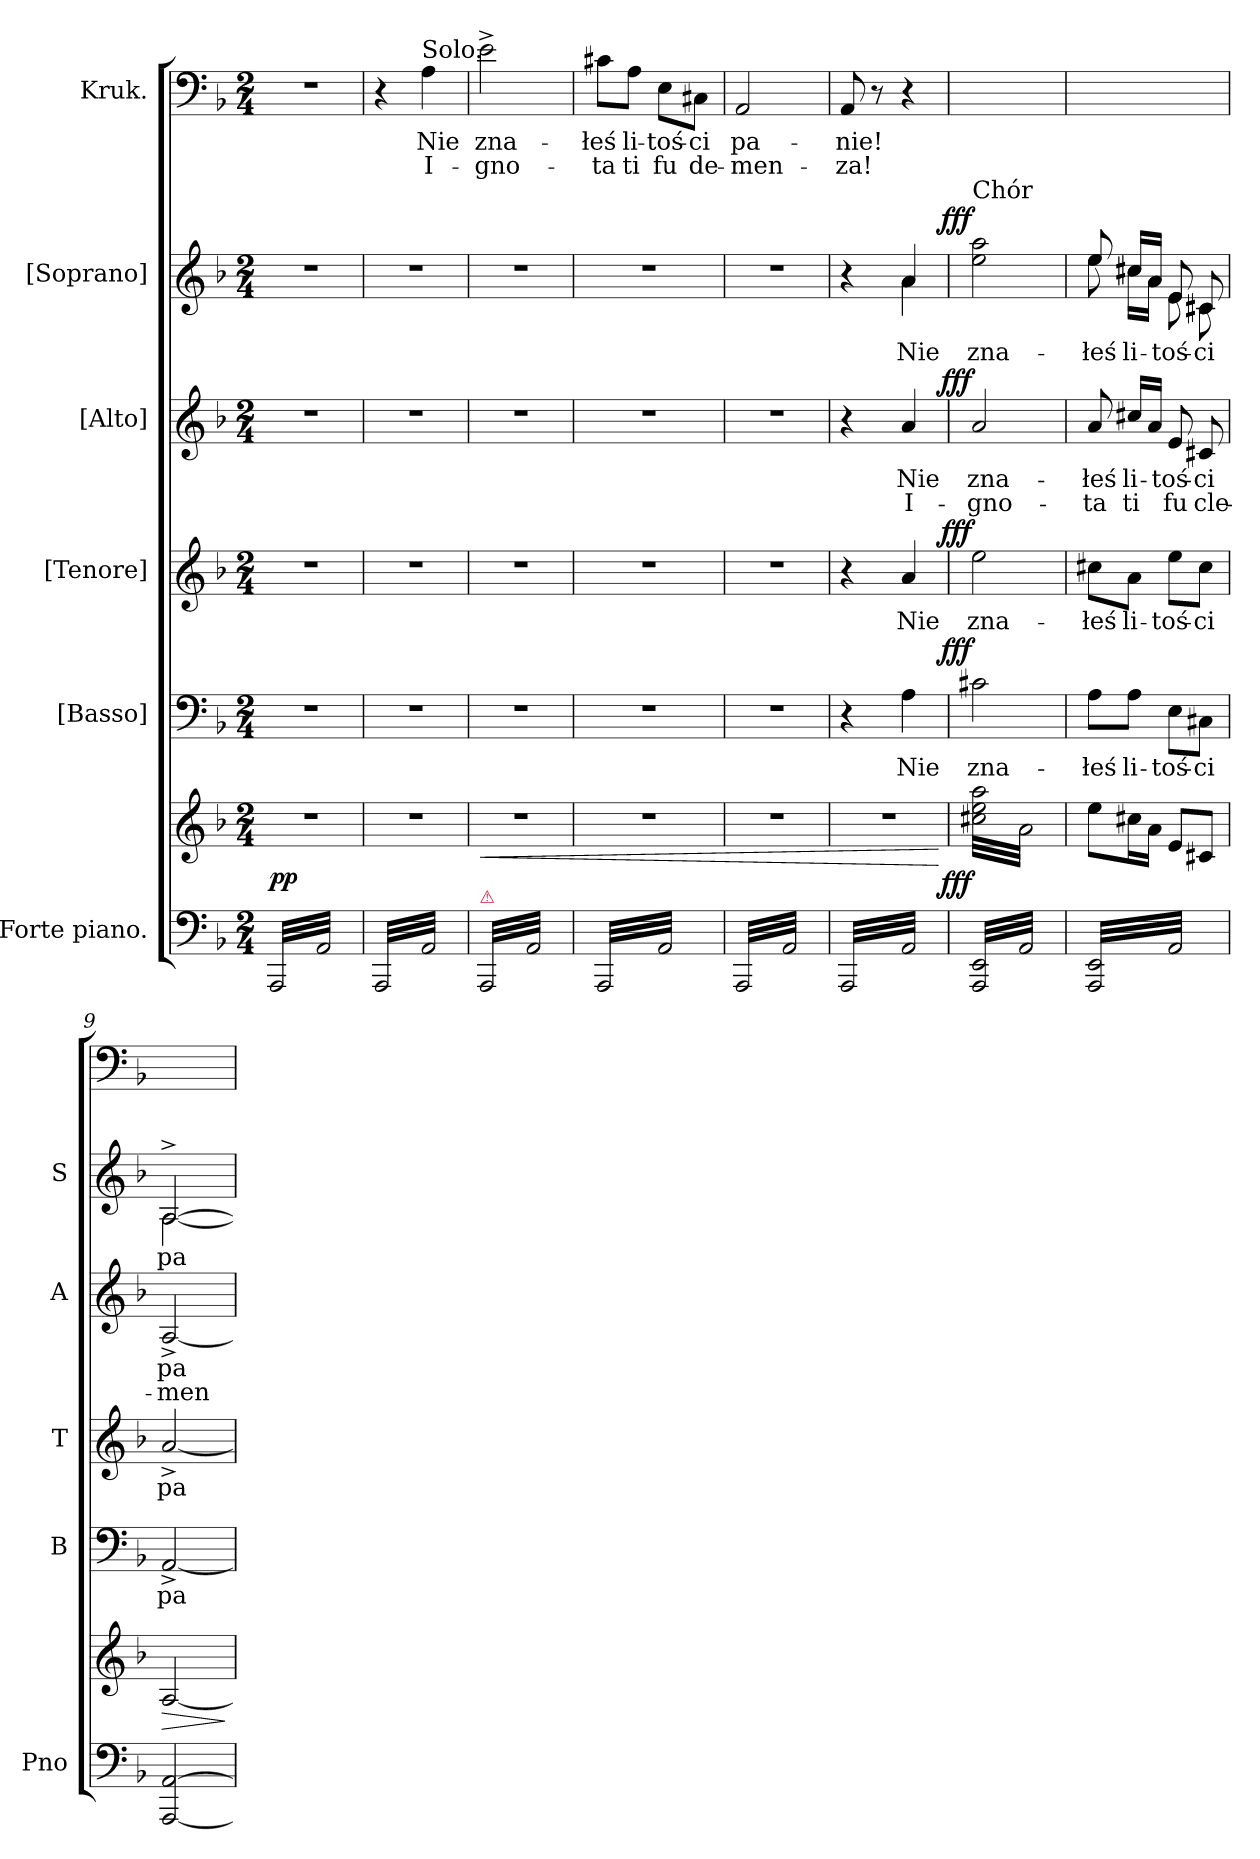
**kern	**kern	**dynam	**kern	**text	**dynam	**kern	**text	**dynam	**kern	**text	**text	**dynam	**kern	**text	**dynam	**kern	**text	**text
*part6	*part6	*part6	*part5	*part5	*part5	*part4	*part4	*part4	*part3	*part3	*part3	*part3	*part2	*part2	*part2	*part1	*part1	*part1
*staff7	*staff6	*staff6/7	*staff5	*staff5	*staff5	*staff4	*staff4	*staff4	*staff3	*staff3	*staff3	*staff3	*staff2	*staff2	*staff2	*staff1	*staff1	*staff1
*I"Forte piano.	*	*	*I"[Basso]	*	*	*I"[Tenore]	*	*	*I"[Alto]	*	*	*	*I"[Soprano]	*	*	*I"Kruk.	*	*
*I'Pno	*	*	*I'B	*	*	*I'T	*	*	*I'A	*	*	*	*I'S	*	*	*	*	*
*clefF4	*clefG2	*	*clefF4	*	*	*clefG2	*	*	*clefG2	*	*	*	*clefG2	*	*	*clefF4	*	*
*	*	*	*	*	*	*ITrd8c12	*	*	*	*	*	*	*	*	*	*	*	*
*k[b-]	*k[b-]	*	*k[b-]	*	*	*k[b-]	*	*	*k[b-]	*	*	*	*k[b-]	*	*	*k[b-]	*	*
*d:	*d:	*	*d:	*	*	*d:	*	*	*d:	*	*	*	*d:	*	*	*d:	*	*
*M2/4	*M2/4	*	*M2/4	*	*	*M2/4	*	*	*M2/4	*	*	*	*M2/4	*	*	*M2/4	*	*
=1	=1	=1	=1	=1	=1	=1	=1	=1	=1	=1	=1	=1	=1	=1	=1	=1	=1	=1
*tremolo	*	*	*	*	*	*	*	*	*	*	*	*	*	*	*	*	*	*
32AAA/LLL	2r	pp	2r	.	.	2r	.	.	2r	.	.	.	2r	.	.	2r	.	.
32AA/	.	.	.	.	.	.	.	.	.	.	.	.	.	.	.	.	.	.
32AAA/	.	.	.	.	.	.	.	.	.	.	.	.	.	.	.	.	.	.
32AA/	.	.	.	.	.	.	.	.	.	.	.	.	.	.	.	.	.	.
32AAA/	.	.	.	.	.	.	.	.	.	.	.	.	.	.	.	.	.	.
32AA/	.	.	.	.	.	.	.	.	.	.	.	.	.	.	.	.	.	.
32AAA/	.	.	.	.	.	.	.	.	.	.	.	.	.	.	.	.	.	.
32AA/	.	.	.	.	.	.	.	.	.	.	.	.	.	.	.	.	.	.
32AAA/	.	.	.	.	.	.	.	.	.	.	.	.	.	.	.	.	.	.
32AA/	.	.	.	.	.	.	.	.	.	.	.	.	.	.	.	.	.	.
32AAA/	.	.	.	.	.	.	.	.	.	.	.	.	.	.	.	.	.	.
32AA/	.	.	.	.	.	.	.	.	.	.	.	.	.	.	.	.	.	.
32AAA/	.	.	.	.	.	.	.	.	.	.	.	.	.	.	.	.	.	.
32AA/	.	.	.	.	.	.	.	.	.	.	.	.	.	.	.	.	.	.
32AAA/	.	.	.	.	.	.	.	.	.	.	.	.	.	.	.	.	.	.
32AA/JJJ	.	.	.	.	.	.	.	.	.	.	.	.	.	.	.	.	.	.
=2	=2	=2	=2	=2	=2	=2	=2	=2	=2	=2	=2	=2	=2	=2	=2	=2	=2	=2
32AAA/LLL	2r	.	2r	.	.	2r	.	.	2r	.	.	.	2r	.	.	4r	.	.
32AA/	.	.	.	.	.	.	.	.	.	.	.	.	.	.	.	.	.	.
32AAA/	.	.	.	.	.	.	.	.	.	.	.	.	.	.	.	.	.	.
32AA/	.	.	.	.	.	.	.	.	.	.	.	.	.	.	.	.	.	.
32AAA/	.	.	.	.	.	.	.	.	.	.	.	.	.	.	.	.	.	.
32AA/	.	.	.	.	.	.	.	.	.	.	.	.	.	.	.	.	.	.
32AAA/	.	.	.	.	.	.	.	.	.	.	.	.	.	.	.	.	.	.
32AA/	.	.	.	.	.	.	.	.	.	.	.	.	.	.	.	.	.	.
!	!	!	!	!	!	!	!	!	!	!	!	!	!	!	!	!LO:TX:a:t=Solo.	!	!
!	!	!	!	!	!	!	!	!	!	!	!	!	!	!	!	!	!	!LO:LY:color=red
32AAA/	.	.	.	.	.	.	.	.	.	.	.	.	.	.	.	4A\	Nie	I-
32AA/	.	.	.	.	.	.	.	.	.	.	.	.	.	.	.	.	.	.
32AAA/	.	.	.	.	.	.	.	.	.	.	.	.	.	.	.	.	.	.
32AA/	.	.	.	.	.	.	.	.	.	.	.	.	.	.	.	.	.	.
32AAA/	.	.	.	.	.	.	.	.	.	.	.	.	.	.	.	.	.	.
32AA/	.	.	.	.	.	.	.	.	.	.	.	.	.	.	.	.	.	.
32AAA/	.	.	.	.	.	.	.	.	.	.	.	.	.	.	.	.	.	.
32AA/JJJ	.	.	.	.	.	.	.	.	.	.	.	.	.	.	.	.	.	.
=3	=3	=3	=3	=3	=3	=3	=3	=3	=3	=3	=3	=3	=3	=3	=3	=3	=3	=3
!LO:TX:a:color=crimson:t=⚠	!	!	!	!	!	!	!	!	!	!	!	!	!	!	!	!	!	!
!	!	!LO:HP:b	!	!	!	!	!	!	!	!	!	!	!	!	!	!	!	!LO:LY:color=red
32AAA/LLL	2r	<	2r	.	.	2r	.	.	2r	.	.	.	2r	.	.	2e^<\	zna-	-gno-
32AA/	.	.	.	.	.	.	.	.	.	.	.	.	.	.	.	.	.	.
32AAA/	.	.	.	.	.	.	.	.	.	.	.	.	.	.	.	.	.	.
32AA/	.	.	.	.	.	.	.	.	.	.	.	.	.	.	.	.	.	.
32AAA/	.	.	.	.	.	.	.	.	.	.	.	.	.	.	.	.	.	.
32AA/	.	.	.	.	.	.	.	.	.	.	.	.	.	.	.	.	.	.
32AAA/	.	.	.	.	.	.	.	.	.	.	.	.	.	.	.	.	.	.
32AA/	.	.	.	.	.	.	.	.	.	.	.	.	.	.	.	.	.	.
32AAA/	.	.	.	.	.	.	.	.	.	.	.	.	.	.	.	.	.	.
32AA/	.	.	.	.	.	.	.	.	.	.	.	.	.	.	.	.	.	.
32AAA/	.	.	.	.	.	.	.	.	.	.	.	.	.	.	.	.	.	.
32AA/	.	.	.	.	.	.	.	.	.	.	.	.	.	.	.	.	.	.
32AAA/	.	.	.	.	.	.	.	.	.	.	.	.	.	.	.	.	.	.
32AA/	.	.	.	.	.	.	.	.	.	.	.	.	.	.	.	.	.	.
32AAA/	.	.	.	.	.	.	.	.	.	.	.	.	.	.	.	.	.	.
32AA/JJJ	.	.	.	.	.	.	.	.	.	.	.	.	.	.	.	.	.	.
=4	=4	=4	=4	=4	=4	=4	=4	=4	=4	=4	=4	=4	=4	=4	=4	=4	=4	=4
!	!	!	!	!	!	!	!	!	!	!	!	!	!	!	!	!	!	!LO:LY:color=red
32AAA/LLL	2r	.	2r	.	.	2r	.	.	2r	.	.	.	2r	.	.	8c#X\L	-łeś	-ta
32AA/	.	.	.	.	.	.	.	.	.	.	.	.	.	.	.	.	.	.
32AAA/	.	.	.	.	.	.	.	.	.	.	.	.	.	.	.	.	.	.
32AA/	.	.	.	.	.	.	.	.	.	.	.	.	.	.	.	.	.	.
!	!	!	!	!	!	!	!	!	!	!	!	!	!	!	!	!	!	!LO:LY:color=red
32AAA/	.	.	.	.	.	.	.	.	.	.	.	.	.	.	.	8A\J	li-	ti
32AA/	.	.	.	.	.	.	.	.	.	.	.	.	.	.	.	.	.	.
32AAA/	.	.	.	.	.	.	.	.	.	.	.	.	.	.	.	.	.	.
32AA/	.	.	.	.	.	.	.	.	.	.	.	.	.	.	.	.	.	.
!	!	!	!	!	!	!	!	!	!	!	!	!	!	!	!	!	!	!LO:LY:color=red
32AAA/	.	.	.	.	.	.	.	.	.	.	.	.	.	.	.	8E\L	-toś-	fu
32AA/	.	.	.	.	.	.	.	.	.	.	.	.	.	.	.	.	.	.
32AAA/	.	.	.	.	.	.	.	.	.	.	.	.	.	.	.	.	.	.
32AA/	.	.	.	.	.	.	.	.	.	.	.	.	.	.	.	.	.	.
!	!	!	!	!	!	!	!	!	!	!	!	!	!	!	!	!	!	!LO:LY:color=red
32AAA/	.	.	.	.	.	.	.	.	.	.	.	.	.	.	.	8C#X\J	-ci	de-
32AA/	.	.	.	.	.	.	.	.	.	.	.	.	.	.	.	.	.	.
32AAA/	.	.	.	.	.	.	.	.	.	.	.	.	.	.	.	.	.	.
32AA/JJJ	.	.	.	.	.	.	.	.	.	.	.	.	.	.	.	.	.	.
=5	=5	=5	=5	=5	=5	=5	=5	=5	=5	=5	=5	=5	=5	=5	=5	=5	=5	=5
!	!	!	!	!	!	!	!	!	!	!	!	!	!	!	!	!	!	!LO:LY:color=red
32AAA/LLL	2r	.	2r	.	.	2r	.	.	2r	.	.	.	2r	.	.	2AA/	pa-	-men-
32AA/	.	.	.	.	.	.	.	.	.	.	.	.	.	.	.	.	.	.
32AAA/	.	.	.	.	.	.	.	.	.	.	.	.	.	.	.	.	.	.
32AA/	.	.	.	.	.	.	.	.	.	.	.	.	.	.	.	.	.	.
32AAA/	.	.	.	.	.	.	.	.	.	.	.	.	.	.	.	.	.	.
32AA/	.	.	.	.	.	.	.	.	.	.	.	.	.	.	.	.	.	.
32AAA/	.	.	.	.	.	.	.	.	.	.	.	.	.	.	.	.	.	.
32AA/	.	.	.	.	.	.	.	.	.	.	.	.	.	.	.	.	.	.
32AAA/	.	.	.	.	.	.	.	.	.	.	.	.	.	.	.	.	.	.
32AA/	.	.	.	.	.	.	.	.	.	.	.	.	.	.	.	.	.	.
32AAA/	.	.	.	.	.	.	.	.	.	.	.	.	.	.	.	.	.	.
32AA/	.	.	.	.	.	.	.	.	.	.	.	.	.	.	.	.	.	.
32AAA/	.	.	.	.	.	.	.	.	.	.	.	.	.	.	.	.	.	.
32AA/	.	.	.	.	.	.	.	.	.	.	.	.	.	.	.	.	.	.
32AAA/	.	.	.	.	.	.	.	.	.	.	.	.	.	.	.	.	.	.
32AA/JJJ	.	.	.	.	.	.	.	.	.	.	.	.	.	.	.	.	.	.
=6	=6	=6	=6	=6	=6	=6	=6	=6	=6	=6	=6	=6	=6	=6	=6	=6	=6	=6
*	*	*	*	*	*	*	*	*	*	*	*	*	*^	*	*	*	*	*
!	!	!	!	!	!	!	!	!	!	!	!	!	!	!	!	!	!	!	!LO:LY:color=red
32AAA/LLL	2r	.	4r	.	.	4r	.	.	4r	.	.	.	4r	4ryy	.	.	8AA/	-nie!	-za!
32AA/	.	.	.	.	.	.	.	.	.	.	.	.	.	.	.	.	.	.	.
32AAA/	.	.	.	.	.	.	.	.	.	.	.	.	.	.	.	.	.	.	.
32AA/	.	.	.	.	.	.	.	.	.	.	.	.	.	.	.	.	.	.	.
32AAA/	.	.	.	.	.	.	.	.	.	.	.	.	.	.	.	.	8r	.	.
32AA/	.	.	.	.	.	.	.	.	.	.	.	.	.	.	.	.	.	.	.
32AAA/	.	.	.	.	.	.	.	.	.	.	.	.	.	.	.	.	.	.	.
32AA/	.	.	.	.	.	.	.	.	.	.	.	.	.	.	.	.	.	.	.
!	!	!	!	!	!	!	!	!	!	!	!LO:LY:color=red	!	!	!	!	!	!	!	!
32AAA/	.	.	4A\	Nie	.	4A/	Nie	.	4a/	Nie	I-	.	4a/	4a\	Nie	.	4r	.	.
32AA/	.	.	.	.	.	.	.	.	.	.	.	.	.	.	.	.	.	.	.
32AAA/	.	.	.	.	.	.	.	.	.	.	.	.	.	.	.	.	.	.	.
32AA/	.	.	.	.	.	.	.	.	.	.	.	.	.	.	.	.	.	.	.
32AAA/	.	.	.	.	.	.	.	.	.	.	.	.	.	.	.	.	.	.	.
32AA/	.	.	.	.	.	.	.	.	.	.	.	.	.	.	.	.	.	.	.
32AAA/	.	.	.	.	.	.	.	.	.	.	.	.	.	.	.	.	.	.	.
32AA/JJJ	.	.	.	.	.	.	.	.	.	.	.	.	.	.	.	.	.	.	.
*	*	*	*	*	*	*	*	*	*	*	*	*	*v	*v	*	*	*	*	*
.	.	[	.	.	.	.	.	.	.	.	.	.	.	.	.	.	.	.
=7	=7	=7	=7	=7	=7	=7	=7	=7	=7	=7	=7	=7	=7	=7	=7	=7	=7	=7
!	!	!	!	!	!	!	!	!	!	!	!	!	!LO:TX:a:t=Chór	!	!	!	!	!
!	!	!LO:DY:rj	!	!	!LO:DY:b:rj	!	!	!LO:DY:b:rj	!	!	!LO:LY:color=red	!LO:DY:b:rj	!	!	!LO:DY:b:rj	!	!	!
*	*tremolo	*	*	*	*	*	*	*	*	*	*	*	*	*	*	*	*	*
32AAA/ 32EE/LLL	32cc#X\ 32ee\ 32aa\LLL	fff	2c#X\	zna-	fff	2e\	zna-	fff	2a/	zna-	-gno-	fff	2ee\ 2aa\	zna-	fff	2ryy	.	.
32AA/	32a\	.	.	.	.	.	.	.	.	.	.	.	.	.	.	.	.	.
32AAA/ 32EE/	32cc#X\ 32ee\ 32aa\	.	.	.	.	.	.	.	.	.	.	.	.	.	.	.	.	.
32AA/	32a\	.	.	.	.	.	.	.	.	.	.	.	.	.	.	.	.	.
32AAA/ 32EE/	32cc#X\ 32ee\ 32aa\	.	.	.	.	.	.	.	.	.	.	.	.	.	.	.	.	.
32AA/	32a\	.	.	.	.	.	.	.	.	.	.	.	.	.	.	.	.	.
32AAA/ 32EE/	32cc#X\ 32ee\ 32aa\	.	.	.	.	.	.	.	.	.	.	.	.	.	.	.	.	.
32AA/	32a\	.	.	.	.	.	.	.	.	.	.	.	.	.	.	.	.	.
32AAA/ 32EE/	32cc#X\ 32ee\ 32aa\	.	.	.	.	.	.	.	.	.	.	.	.	.	.	.	.	.
32AA/	32a\	.	.	.	.	.	.	.	.	.	.	.	.	.	.	.	.	.
32AAA/ 32EE/	32cc#X\ 32ee\ 32aa\	.	.	.	.	.	.	.	.	.	.	.	.	.	.	.	.	.
32AA/	32a\	.	.	.	.	.	.	.	.	.	.	.	.	.	.	.	.	.
32AAA/ 32EE/	32cc#X\ 32ee\ 32aa\	.	.	.	.	.	.	.	.	.	.	.	.	.	.	.	.	.
32AA/	32a\	.	.	.	.	.	.	.	.	.	.	.	.	.	.	.	.	.
32AAA/ 32EE/	32cc#X\ 32ee\ 32aa\	.	.	.	.	.	.	.	.	.	.	.	.	.	.	.	.	.
32AA/JJJ	32a\JJJ	.	.	.	.	.	.	.	.	.	.	.	.	.	.	.	.	.
*	*Xtremolo	*	*	*	*	*	*	*	*	*	*	*	*	*	*	*	*	*
=8	=8	=8	=8	=8	=8	=8	=8	=8	=8	=8	=8	=8	=8	=8	=8	=8	=8	=8
!	!	!	!	!LO:LY:i	!	!	!LO:LY:i	!	!	!LO:LY:i	!LO:LY:color=red	!	!	!	!	!	!	!
*	*	*	*	*	*	*	*	*	*	*	*	*	*^	*	*	*	*	*
32AAA/ 32EE/LLL	8ee\L	.	8A\L	-łeś	.	8c#X\L	-łeś	.	8a/	-łeś	-ta	.	8ee/	8ee\	-łeś	.	2ryy	.	.
32AA/	.	.	.	.	.	.	.	.	.	.	.	.	.	.	.	.	.	.	.
32AAA/ 32EE/	.	.	.	.	.	.	.	.	.	.	.	.	.	.	.	.	.	.	.
32AA/	.	.	.	.	.	.	.	.	.	.	.	.	.	.	.	.	.	.	.
!	!	!	!	!LO:LY:i	!	!	!LO:LY:i	!	!	!LO:LY:i	!LO:LY:color=red	!	!	!	!	!	!	!	!
32AAA/ 32EE/	16cc#X\L	.	8A\J	li-	.	8A\J	li-	.	16cc#X/LL	li-	ti	.	16cc#X/LL	16cc#X\LL	li-	.	.	.	.
32AA/	.	.	.	.	.	.	.	.	.	.	.	.	.	.	.	.	.	.	.
32AAA/ 32EE/	16a\JJ	.	.	.	.	.	.	.	16a/JJ	.	.	.	16a/JJ	16a\JJ	.	.	.	.	.
32AA/	.	.	.	.	.	.	.	.	.	.	.	.	.	.	.	.	.	.	.
!	!	!	!	!LO:LY:i	!	!	!LO:LY:i	!	!	!LO:LY:i	!LO:LY:color=red	!	!	!	!	!	!	!	!
32AAA/ 32EE/	8e/L	.	8E\L	-toś-	.	8e\L	-toś-	.	8e/	-toś-	fu	.	8e/	8e\	-toś-	.	.	.	.
32AA/	.	.	.	.	.	.	.	.	.	.	.	.	.	.	.	.	.	.	.
32AAA/ 32EE/	.	.	.	.	.	.	.	.	.	.	.	.	.	.	.	.	.	.	.
32AA/	.	.	.	.	.	.	.	.	.	.	.	.	.	.	.	.	.	.	.
!	!	!	!	!LO:LY:i	!	!	!LO:LY:i	!	!	!LO:LY:i	!LO:LY:color=red	!	!	!	!	!	!	!	!
32AAA/ 32EE/	8c#X/J	.	8C#X\J	-ci	.	8c#\J	-ci	.	8c#X/	-ci	cle-	.	8c#X/	8c#X\	-ci	.	.	.	.
32AA/	.	.	.	.	.	.	.	.	.	.	.	.	.	.	.	.	.	.	.
32AAA/ 32EE/	.	.	.	.	.	.	.	.	.	.	.	.	.	.	.	.	.	.	.
32AA/JJJ	.	.	.	.	.	.	.	.	.	.	.	.	.	.	.	.	.	.	.
*Xtremolo	*	*	*	*	*	*	*	*	*	*	*	*	*	*	*	*	*	*	*
=9	=9	=9	=9	=9	=9	=9	=9	=9	=9	=9	=9	=9	=9	=9	=9	=9	=9	=9	=9
!	!	!LO:HP:b	!	!LO:LY:i	!	!	!LO:LY:i	!	!	!LO:LY:i	!LO:LY:color=red	!	!	!	!	!	!	!	!
[2AAA/ [2AA/	[2A/	>	[2AA^>/	pa-	.	[2A^>/	pa-	.	[2A^>/	pa-	-men-	.	[2A^/	[2A\	pa-	.	2ryy	.	.
.	.	.	.	.	.	.	.	.	.	.	.	.	.	.	.	.	.	.	.
.	.	.	.	.	.	.	.	.	.	.	.	.	.	.	.	.	.	.	.
.	.	.	.	.	.	.	.	.	.	.	.	.	.	.	.	.	.	.	.
.	.	.	.	.	.	.	.	.	.	.	.	.	.	.	.	.	.	.	.
.	.	.	.	.	.	.	.	.	.	.	.	.	.	.	.	.	.	.	.
.	.	.	.	.	.	.	.	.	.	.	.	.	.	.	.	.	.	.	.
.	.	.	.	.	.	.	.	.	.	.	.	.	.	.	.	.	.	.	.
*	*	*	*	*	*	*	*	*	*	*	*	*	*v	*v	*	*	*	*	*
.	.	]	.	.	.	.	.	.	.	.	.	.	.	.	.	.	.	.
=	=	=	=	=	=	=	=	=	=	=	=	=	=	=	=	=	=	=
*-	*-	*-	*-	*-	*-	*-	*-	*-	*-	*-	*-	*-	*-	*-	*-	*-	*-	*-
